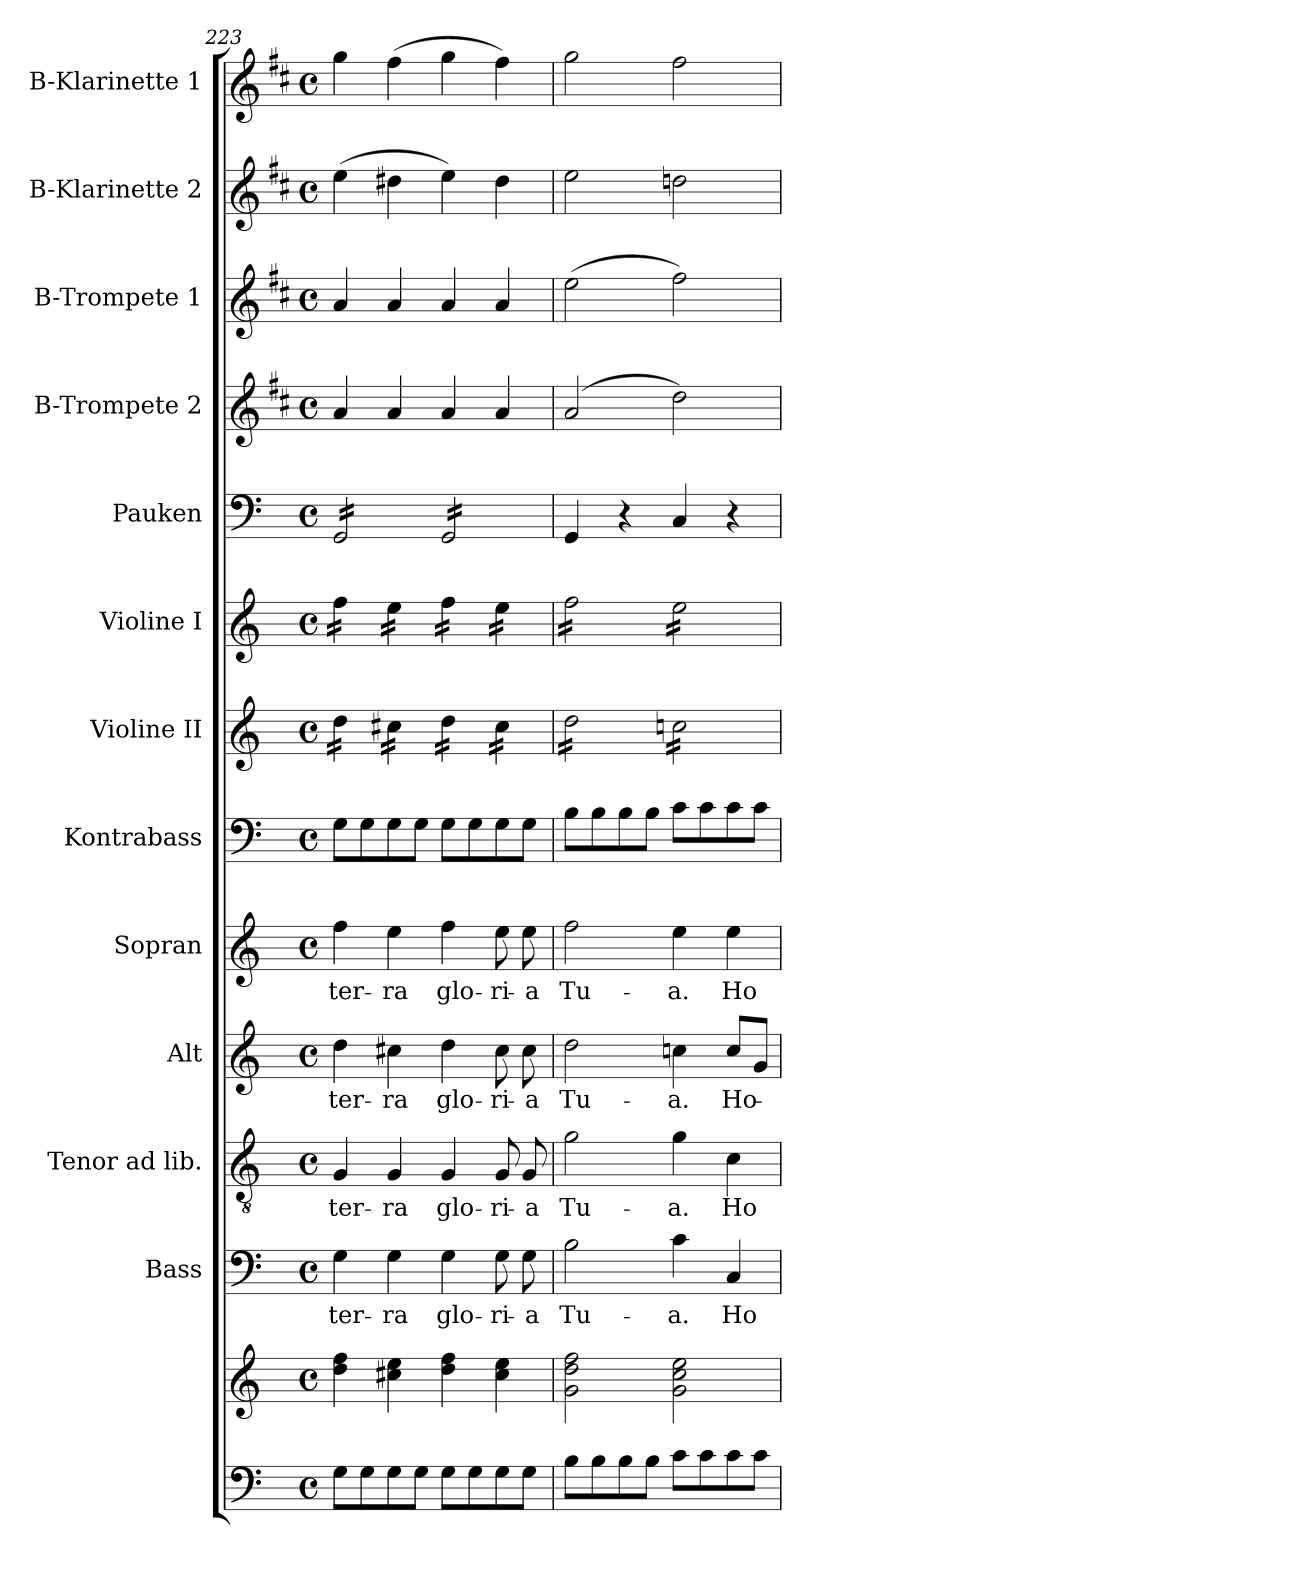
**kern	**kern	**kern	**text	**kern	**text	**kern	**text	**kern	**text	**kern	**kern	**kern	**kern	**kern	**kern	**kern	**kern
*part13	*part13	*part12	*part12	*part11	*part11	*part10	*part10	*part9	*part9	*part8	*part7	*part6	*part5	*part4	*part3	*part2	*part1
*staff14	*staff13	*staff12	*staff12	*staff11	*staff11	*staff10	*staff10	*staff9	*staff9	*staff8	*staff7	*staff6	*staff5	*staff4	*staff3	*staff2	*staff1
*	*	*I"Bass	*	*I"Tenor ad lib.	*	*I"Alt	*	*I"Sopran	*	*I"Kontrabass	*I"Violine II	*I"Violine I	*I"Pauken	*I"B-Trompete 2	*I"B-Trompete 1	*I"B-Klarinette 2	*I"B-Klarinette 1
*	*	*I'B.	*	*I'T.	*	*I'A.	*	*I'S.	*	*I'Kb.	*I'Vl. II	*I'Vl. I	*I'Pk.	*I'Trp. 2	*I'Trp. 1	*I'B Kl. 2	*I'B Kl. 1
*clefF4	*clefG2	*clefF4	*	*clefGv2	*	*clefG2	*	*clefG2	*	*clefF4	*clefG2	*clefG2	*clefF4	*clefG2	*clefG2	*clefG2	*clefG2
*	*	*	*	*	*	*	*	*	*	*ITrd7c12	*	*	*	*ITrd1c2	*ITrd1c2	*ITrd1c2	*ITrd1c2
*k[]	*k[]	*k[]	*	*k[]	*	*k[]	*	*k[]	*	*k[]	*k[]	*k[]	*k[]	*k[]	*k[]	*k[]	*k[]
*C:	*C:	*C:	*	*C:	*	*C:	*	*C:	*	*C:	*C:	*C:	*C:	*C:	*C:	*C:	*C:
*M4/4	*M4/4	*M4/4	*	*M4/4	*	*M4/4	*	*M4/4	*	*M4/4	*M4/4	*M4/4	*M4/4	*M4/4	*M4/4	*M4/4	*M4/4
*met(c)	*met(c)	*met(c)	*	*met(c)	*	*met(c)	*	*met(c)	*	*met(c)	*met(c)	*met(c)	*met(c)	*met(c)	*met(c)	*met(c)	*met(c)
=223	=223	=223	=223	=223	=223	=223	=223	=223	=223	=223	=223	=223	=223	=223	=223	=223	=223
!	!	!	!LO:LY:b	!	!LO:LY:b	!	!LO:LY:b	!	!LO:LY:b	!	!	!	!	!	!	!	!
*	*	*	*	*	*	*	*	*	*	*	*tremolo	*	*	*	*	*	*
*	*	*	*	*	*	*	*	*	*	*	*	*tremolo	*	*	*	*	*
*	*	*	*	*	*	*	*	*	*	*	*	*	*tremolo	*	*	*	*
8G\L	4dd\ 4ff\	4G\	ter-	4G/	ter-	4dd\	ter-	4ff\	ter-	8GG\L	16dd\LL	16ff\LL	16GG/LL	4g/	4g/	(>4dd\	4ff\
.	.	.	.	.	.	.	.	.	.	.	16dd\	16ff\	16GG/	.	.	.	.
8G\	.	.	.	.	.	.	.	.	.	8GG\	16dd\	16ff\	16GG/	.	.	.	.
.	.	.	.	.	.	.	.	.	.	.	16dd\JJ	16ff\JJ	16GG/	.	.	.	.
!	!	!	!LO:LY:b	!	!LO:LY:b	!	!LO:LY:b	!	!LO:LY:b	!	!	!	!	!	!	!	!
8G\	4cc#X\ 4ee\	4G\	-ra	4G/	-ra	4cc#X\	-ra	4ee\	-ra	8GG\	16cc#X\LL	16ee\LL	16GG/	4g/	4g/	4cc#X\	(>4ee\
.	.	.	.	.	.	.	.	.	.	.	16cc#X\	16ee\	16GG/	.	.	.	.
8G\J	.	.	.	.	.	.	.	.	.	8GG\J	16cc#X\	16ee\	16GG/	.	.	.	.
.	.	.	.	.	.	.	.	.	.	.	16cc#X\JJ	16ee\JJ	16GG/JJ	.	.	.	.
!	!	!	!LO:LY:b	!	!LO:LY:b	!	!LO:LY:b	!	!LO:LY:b	!	!	!	!	!	!	!	!
8G\L	4dd\ 4ff\	4G\	glo-	4G/	glo-	4dd\	glo-	4ff\	glo-	8GG\L	16dd\LL	16ff\LL	16GG/LL	4g/	4g/	4dd\)	4ff\
.	.	.	.	.	.	.	.	.	.	.	16dd\	16ff\	16GG/	.	.	.	.
8G\	.	.	.	.	.	.	.	.	.	8GG\	16dd\	16ff\	16GG/	.	.	.	.
.	.	.	.	.	.	.	.	.	.	.	16dd\JJ	16ff\JJ	16GG/	.	.	.	.
!	!	!	!LO:LY:b	!	!LO:LY:b	!	!LO:LY:b	!	!LO:LY:b	!	!	!	!	!	!	!	!
8G\	4cc#\ 4ee\	8G\	-ri-	8G/	-ri-	8cc#\	-ri-	8ee\	-ri-	8GG\	16cc#\LL	16ee\LL	16GG/	4g/	4g/	4cc#\	4ee\)
.	.	.	.	.	.	.	.	.	.	.	16cc#\	16ee\	16GG/	.	.	.	.
!	!	!	!LO:LY:b	!	!LO:LY:b	!	!LO:LY:b	!	!LO:LY:b	!	!	!	!	!	!	!	!
8G\J	.	8G\	-a	8G/	-a	8cc#\	-a	8ee\	-a	8GG\J	16cc#\	16ee\	16GG/	.	.	.	.
.	.	.	.	.	.	.	.	.	.	.	16cc#\JJ	16ee\JJ	16GG/JJ	.	.	.	.
*	*	*	*	*	*	*	*	*	*	*	*	*	*Xtremolo	*	*	*	*
!!LO:PB:g=z
=224	=224	=224	=224	=224	=224	=224	=224	=224	=224	=224	=224	=224	=224	=224	=224	=224	=224
!	!	!	!LO:LY:b	!	!LO:LY:b	!	!LO:LY:b	!	!LO:LY:b	!	!	!	!	!	!	!	!
8B\L	2g\ 2dd\ 2ff\	2B\	Tu-	2g\	Tu-	2dd\	Tu-	2ff\	Tu-	8BB\L	16dd\LL	16ff\LL	4GG/	(2g/	(>2dd\	2dd\	2ff\
.	.	.	.	.	.	.	.	.	.	.	16dd\	16ff\	.	.	.	.	.
8B\	.	.	.	.	.	.	.	.	.	8BB\	16dd\	16ff\	.	.	.	.	.
.	.	.	.	.	.	.	.	.	.	.	16dd\	16ff\	.	.	.	.	.
8B\	.	.	.	.	.	.	.	.	.	8BB\	16dd\	16ff\	4r	.	.	.	.
.	.	.	.	.	.	.	.	.	.	.	16dd\	16ff\	.	.	.	.	.
8B\J	.	.	.	.	.	.	.	.	.	8BB\J	16dd\	16ff\	.	.	.	.	.
.	.	.	.	.	.	.	.	.	.	.	16dd\JJ	16ff\JJ	.	.	.	.	.
!	!	!	!LO:LY:b	!	!LO:LY:b	!	!LO:LY:b	!	!LO:LY:b	!	!	!	!	!	!	!	!
8c\L	2g\ 2cc\ 2ee\	4c\	-a.	4g\	-a.	4ccn\	-a.	4ee\	-a.	8C\L	16ccn\LL	16ee\LL	4C/	2cc\)	2ee\)	2ccn\	2ee\
.	.	.	.	.	.	.	.	.	.	.	16ccn\	16ee\	.	.	.	.	.
8c\	.	.	.	.	.	.	.	.	.	8C\	16ccn\	16ee\	.	.	.	.	.
.	.	.	.	.	.	.	.	.	.	.	16ccn\	16ee\	.	.	.	.	.
!	!	!	!LO:LY:b	!	!LO:LY:b	!	!LO:LY:b	!	!LO:LY:b	!	!	!	!	!	!	!	!
8c\	.	4C/	Ho-	4c\	Ho-	8cc/L	Ho-	4ee\	Ho-	8C\	16ccn\	16ee\	4r	.	.	.	.
.	.	.	.	.	.	.	.	.	.	.	16ccn\	16ee\	.	.	.	.	.
8c\J	.	.	.	.	.	8g/J	.	.	.	8C\J	16ccn\	16ee\	.	.	.	.	.
.	.	.	.	.	.	.	.	.	.	.	16ccn\JJ	16ee\JJ	.	.	.	.	.
*	*	*	*	*	*	*	*	*	*	*	*	*Xtremolo	*	*	*	*	*
*	*	*	*	*	*	*	*	*	*	*	*Xtremolo	*	*	*	*	*	*
=	=	=	=	=	=	=	=	=	=	=	=	=	=	=	=	=	=
*-	*-	*-	*-	*-	*-	*-	*-	*-	*-	*-	*-	*-	*-	*-	*-	*-	*-
